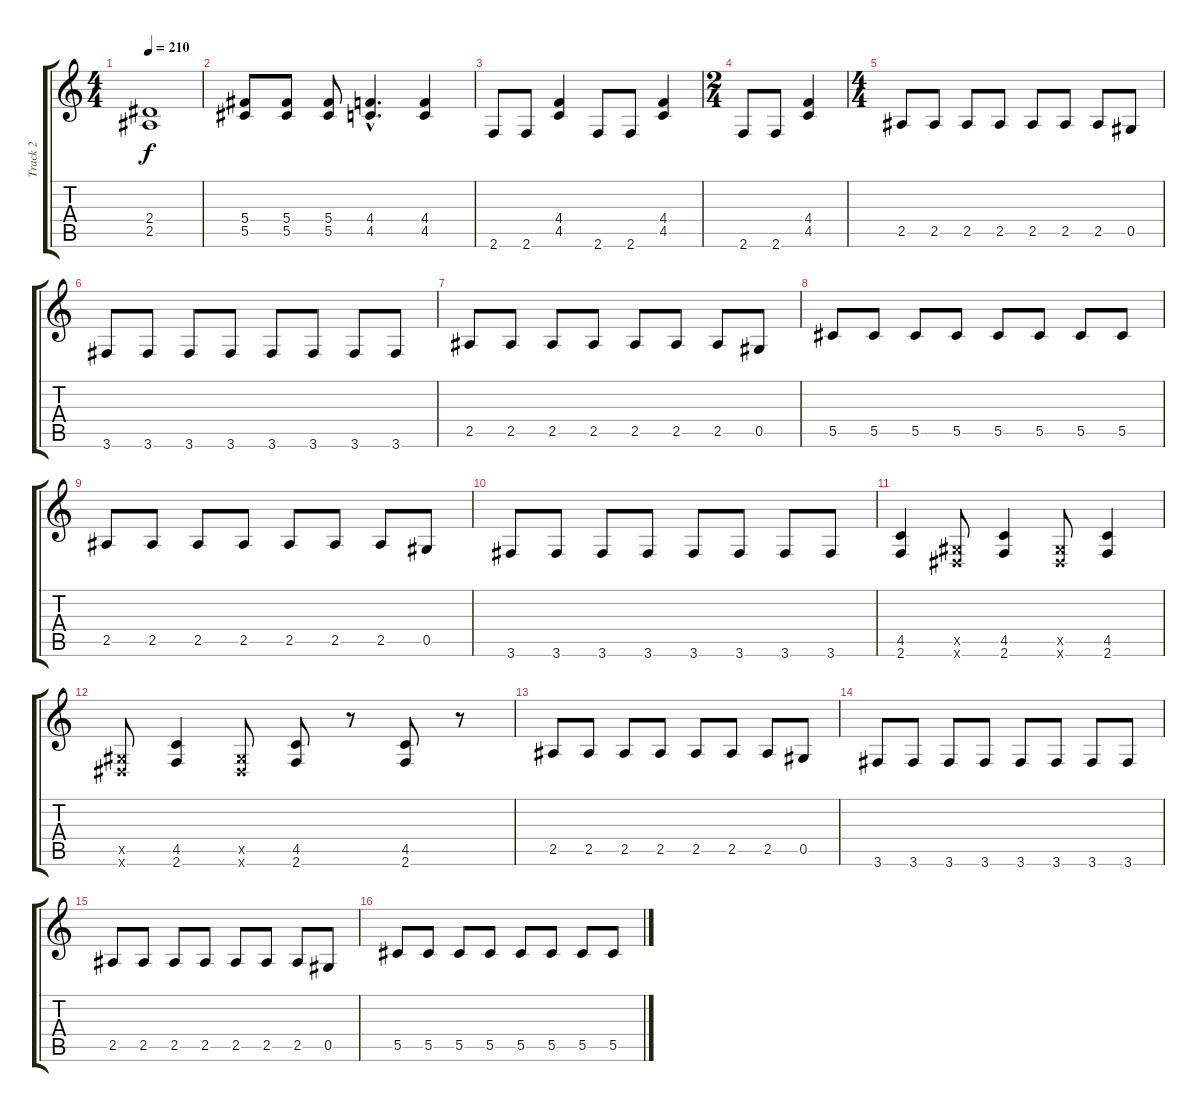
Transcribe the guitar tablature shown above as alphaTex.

\track ("Track 2" "Track 2") {instrument distortionguitar}
\staff {score tabs}
\tuning (Eb4 Bb3 Gb3 Db3 Ab2 Eb2) {hide}
\ts (4 4)
\tempo 210
\clef g2
\ks c
(2.4{t} 2.5{t}).1{dy f} |
(5.4 5.5).8 (5.4 5.5).8 (5.4 5.5).8 (4.4{hac} 4.5{hac}).4{d} (4.4 4.5).4 |
2.6.8 2.6.8 (4.4 4.5).4 2.6.8 2.6.8 (4.4 4.5).4 |
\ts (2 4)
2.6.8 2.6.8 (4.4 4.5).4 |
\ts (4 4)
2.5.8 2.5.8 2.5.8 2.5.8 2.5.8 2.5.8 2.5.8 0.5.8 |
3.6.8 3.6.8 3.6.8 3.6.8 3.6.8 3.6.8 3.6.8 3.6.8 |
2.5.8 2.5.8 2.5.8 2.5.8 2.5.8 2.5.8 2.5.8 0.5.8 |
5.5.8 5.5.8 5.5.8 5.5.8 5.5.8 5.5.8 5.5.8 5.5.8 |
2.5.8 2.5.8 2.5.8 2.5.8 2.5.8 2.5.8 2.5.8 0.5.8 |
3.6.8 3.6.8 3.6.8 3.6.8 3.6.8 3.6.8 3.6.8 3.6.8 |
(4.5 2.6).4 (0.5{x} 0.6{x}).8 (4.5 2.6).4 (0.5{x} 0.6{x}).8 (4.5 2.6).4 |
(0.5{x} 0.6{x}).8 (4.5 2.6).4 (0.5{x} 0.6{x}).8 (4.5 2.6).8 r.8 (4.5 2.6).8 r.8 |
2.5.8 2.5.8 2.5.8 2.5.8 2.5.8 2.5.8 2.5.8 0.5.8 |
3.6.8 3.6.8 3.6.8 3.6.8 3.6.8 3.6.8 3.6.8 3.6.8 |
2.5.8 2.5.8 2.5.8 2.5.8 2.5.8 2.5.8 2.5.8 0.5.8 |
5.5.8 5.5.8 5.5.8 5.5.8 5.5.8 5.5.8 5.5.8 5.5.8
